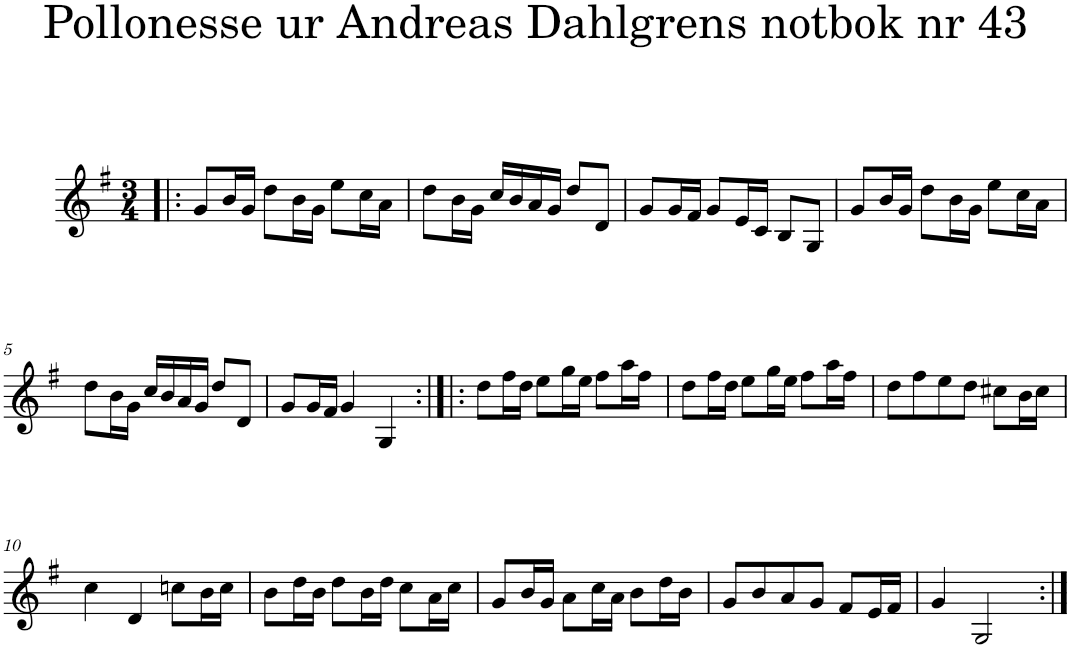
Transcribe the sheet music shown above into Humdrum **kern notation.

**kern
*part1
*staff1
*I"Piano
*I'Pno
*clefG2
*k[f#]
*G:
*M3/4
=1!|:
8g/L
16b/L
16g/JJ
8dd\L
16b\L
16g\JJ
8ee\L
16cc\L
16a\JJ
=2
8dd\L
16b\L
16g\JJ
16cc/LL
16b/
16a/
16g/JJ
8dd/L
8d/J
=3
8g/L
16g/L
16f#/JJ
8g/L
16e/L
16c/JJ
8B/L
8G/J
=4
8g/L
16b/L
16g/JJ
8dd\L
16b\L
16g\JJ
8ee\L
16cc\L
16a\JJ
!!LO:LB:g=z
=5
8dd\L
16b\L
16g\JJ
16cc/LL
16b/
16a/
16g/JJ
8dd/L
8d/J
=6
8g/L
16g/L
16f#/JJ
4g/
4G/
=7:|!|:
8dd\L
16ff#\L
16dd\JJ
8ee\L
16gg\L
16ee\JJ
8ff#\L
16aa\L
16ff#\JJ
=8
8dd\L
16ff#\L
16dd\JJ
8ee\L
16gg\L
16ee\JJ
8ff#\L
16aa\L
16ff#\JJ
=9
8dd\L
8ff#\
8ee\
8dd\J
8cc#X\L
16b\L
16cc#\JJ
!!LO:LB:g=z
=10
4cc\
4d/
8ccn\L
16b\L
16cc\JJ
=11
8b\L
16dd\L
16b\JJ
8dd\L
16b\L
16dd\JJ
8cc\L
16a\L
16cc\JJ
=12
8g/L
16b/L
16g/JJ
8a\L
16cc\L
16a\JJ
8b\L
16dd\L
16b\JJ
=13
8g/L
8b/
8a/
8g/J
8f#/L
16e/L
16f#/JJ
=14
4g/
2G/
=:|!
*-
